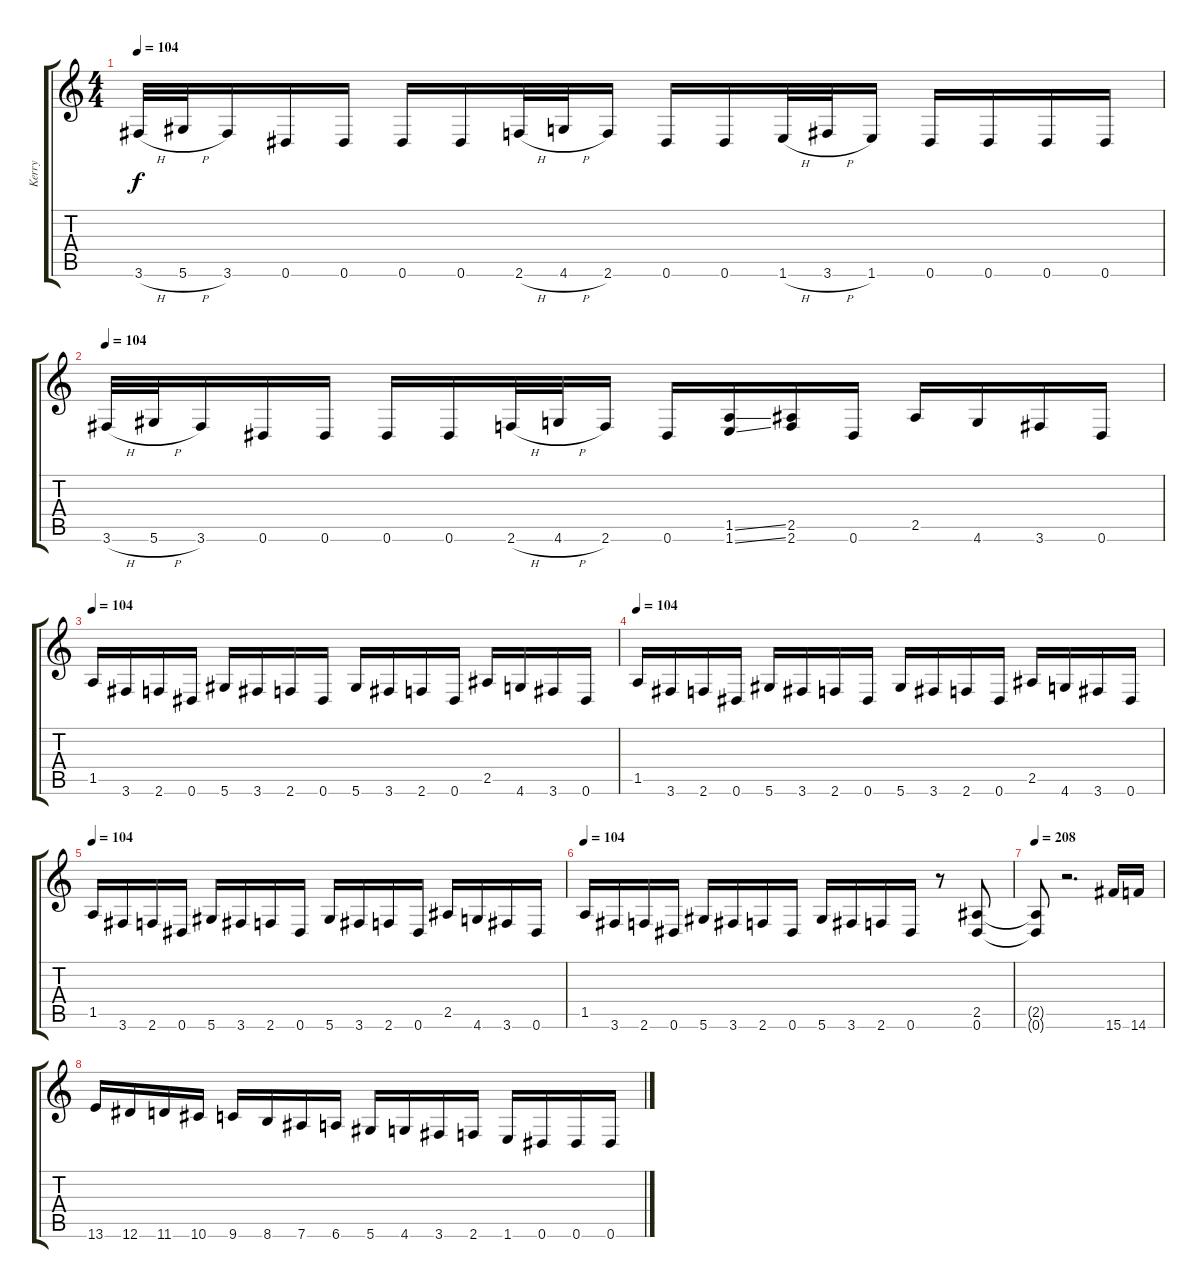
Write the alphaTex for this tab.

\track ("Kerry" "Kerry") {instrument distortionguitar}
\staff {score tabs}
\tuning (Eb4 Bb3 Gb3 Db3 Ab2 Eb2) {hide}
\ts (4 4)
\tempo 104
\clef g2
\ks c
3.6{h}.32{dy f} 5.6{h}.32 3.6.16 0.6.16 0.6.16 0.6.16 0.6.16 2.6{h}.32 4.6{h}.32 2.6.16 0.6.16 0.6.16 1.6{h}.32 3.6{h}.32 1.6.16 0.6.16 0.6.16 0.6.16 0.6.16 |
\tempo 104
3.6{h}.32 5.6{h}.32 3.6.16 0.6.16 0.6.16 0.6.16 0.6.16 2.6{h}.32 4.6{h}.32 2.6.16 0.6.16 (1.5{ss} 1.6{ss}).16 (2.5 2.6).16 0.6.16 2.5.16 4.6.16 3.6.16 0.6.16 |
\tempo 104
1.5.16 3.6.16 2.6.16 0.6.16 5.6.16 3.6.16 2.6.16 0.6.16 5.6.16 3.6.16 2.6.16 0.6.16 2.5.16 4.6.16 3.6.16 0.6.16 |
\tempo 104
1.5.16 3.6.16 2.6.16 0.6.16 5.6.16 3.6.16 2.6.16 0.6.16 5.6.16 3.6.16 2.6.16 0.6.16 2.5.16 4.6.16 3.6.16 0.6.16 |
\tempo 104
1.5.16 3.6.16 2.6.16 0.6.16 5.6.16 3.6.16 2.6.16 0.6.16 5.6.16 3.6.16 2.6.16 0.6.16 2.5.16 4.6.16 3.6.16 0.6.16 |
\tempo 104
1.5.16 3.6.16 2.6.16 0.6.16 5.6.16 3.6.16 2.6.16 0.6.16 5.6.16 3.6.16 2.6.16 0.6.16 r.8 (2.5 0.6).8 |
\tempo 208
(2.5{t} 0.6{t}).8 r.2{d} 15.6.16{instrument guitarfretnoise} 14.6.16 |
13.6.16 12.6.16 11.6.16 10.6.16 9.6.16 8.6.16 7.6.16 6.6.16 5.6.16 4.6.16 3.6.16 2.6.16 1.6.16 0.6.16{instrument distortionguitar} 0.6.16 0.6.16
